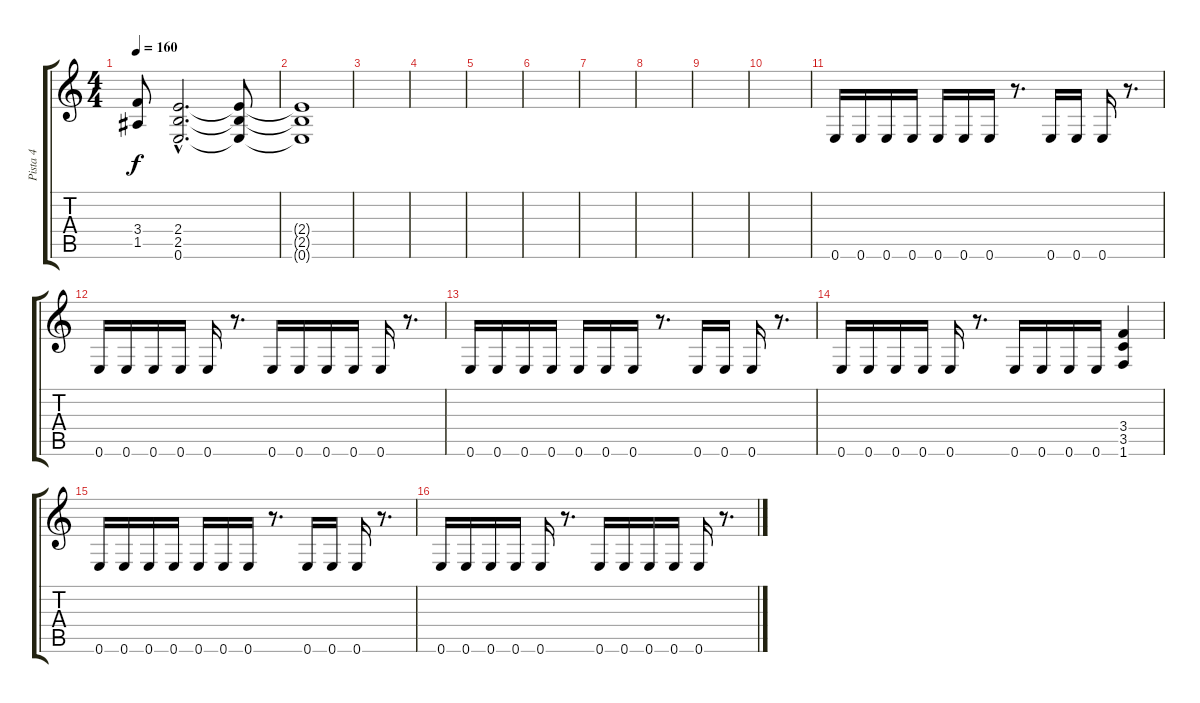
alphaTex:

\track ("Pista 4" "Pista 4") {instrument distortionguitar}
\staff {score tabs}
\tuning (E4 B3 G3 D3 A2 E2) {hide}
\ts (4 4)
\tempo 160
\clef g2
\ks c
(3.4 1.5).8{dy f} (2.4{hac} 2.5{hac} 0.6{hac}).2{d} (2.4{t} 2.5{t} 0.6{t}).8 |
(2.4{t} 2.5{t} 0.6{t}).1 |
|
|
|
|
|
|
|
|
0.6.16 0.6.16 0.6.16 0.6.16 0.6.16 0.6.16 0.6.16 r.8{d} 0.6.16 0.6.16 0.6.16 r.8{d} |
0.6.16 0.6.16 0.6.16 0.6.16 0.6.16 r.8{d} 0.6.16 0.6.16 0.6.16 0.6.16 0.6.16 r.8{d} |
0.6.16 0.6.16 0.6.16 0.6.16 0.6.16 0.6.16 0.6.16 r.8{d} 0.6.16 0.6.16 0.6.16 r.8{d} |
0.6.16 0.6.16 0.6.16 0.6.16 0.6.16 r.8{d} 0.6.16 0.6.16 0.6.16 0.6.16 (3.4 3.5 1.6).4 |
0.6.16 0.6.16 0.6.16 0.6.16 0.6.16 0.6.16 0.6.16 r.8{d} 0.6.16 0.6.16 0.6.16 r.8{d} |
0.6.16 0.6.16 0.6.16 0.6.16 0.6.16 r.8{d} 0.6.16 0.6.16 0.6.16 0.6.16 0.6.16 r.8{d}
